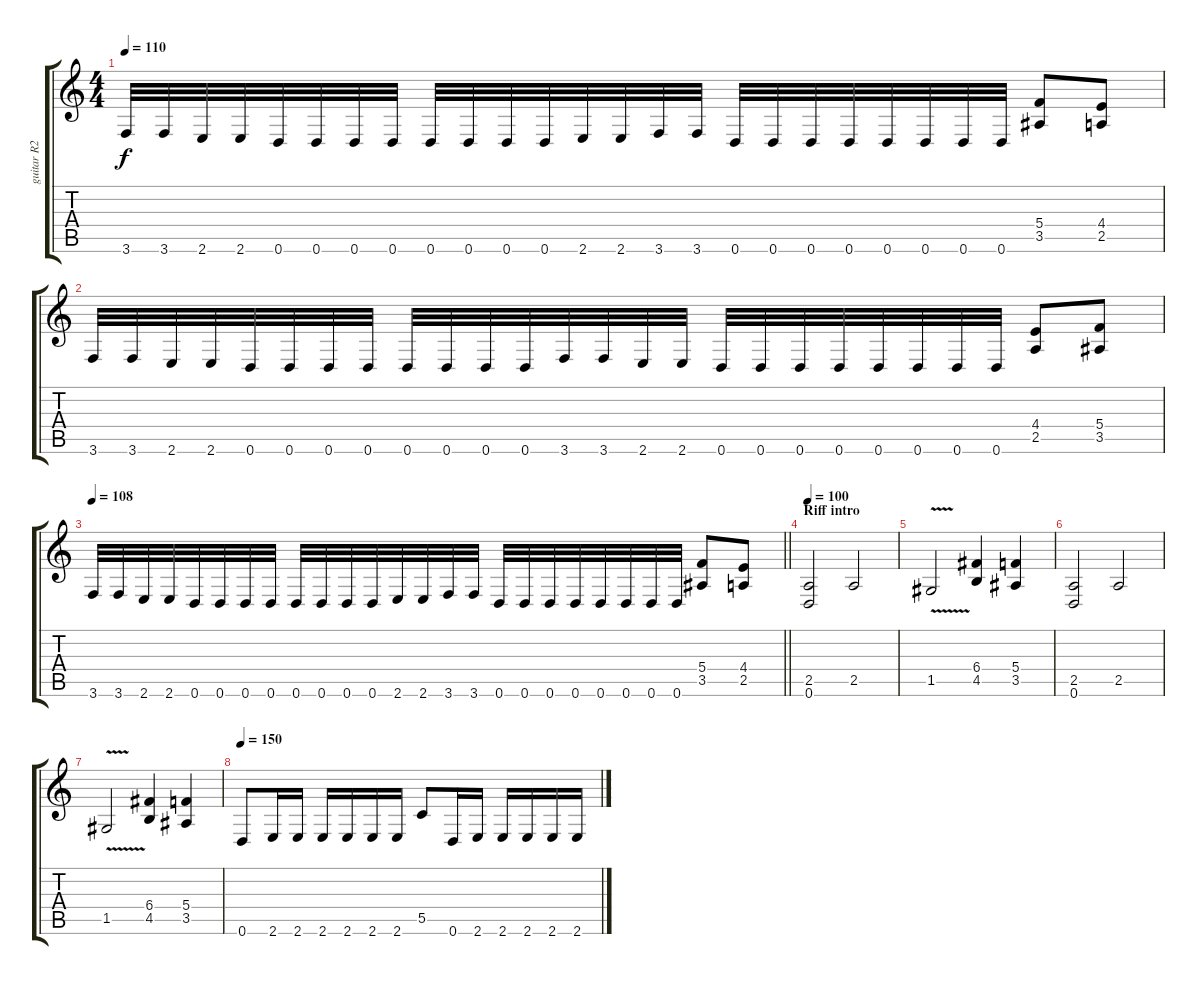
\track ("guitar R2" "guitar R2") {instrument distortionguitar}
\staff {score tabs}
\tuning (D4 A3 F3 C3 G2 D2) {hide}
\ts (4 4)
\tempo 110
\clef g2
\ks c
3.6.32{dy f} 3.6.32 2.6.32 2.6.32 0.6.32 0.6.32 0.6.32 0.6.32 0.6.32 0.6.32 0.6.32 0.6.32 2.6.32 2.6.32 3.6.32 3.6.32 0.6.32 0.6.32 0.6.32 0.6.32 0.6.32 0.6.32 0.6.32 0.6.32 (5.4 3.5).8 (4.4 2.5).8 |
3.6.32 3.6.32 2.6.32 2.6.32 0.6.32 0.6.32 0.6.32 0.6.32 0.6.32 0.6.32 0.6.32 0.6.32 3.6.32 3.6.32 2.6.32 2.6.32 0.6.32 0.6.32 0.6.32 0.6.32 0.6.32 0.6.32 0.6.32 0.6.32 (4.4 2.5).8 (5.4 3.5).8 |
\tempo 108
\barLineRight lightlight
3.6.32 3.6.32 2.6.32 2.6.32 0.6.32 0.6.32 0.6.32 0.6.32 0.6.32 0.6.32 0.6.32 0.6.32 2.6.32 2.6.32 3.6.32 3.6.32 0.6.32 0.6.32 0.6.32 0.6.32 0.6.32 0.6.32 0.6.32 0.6.32 (5.4 3.5).8 (4.4 2.5).8 |
\section ("" "Riff intro")
\tempo 100
(2.5 0.6).2 2.5.2 |
1.5{v}.2 (6.4 4.5).4 (5.4 3.5).4 |
(2.5 0.6).2 2.5.2 |
1.5{v}.2 (6.4 4.5).4 (5.4 3.5).4 |
\tempo 150
0.6.8 2.6.16 2.6.16 2.6.16 2.6.16 2.6.16 2.6.16 5.5.8 0.6.16 2.6.16 2.6.16 2.6.16 2.6.16 2.6.16
